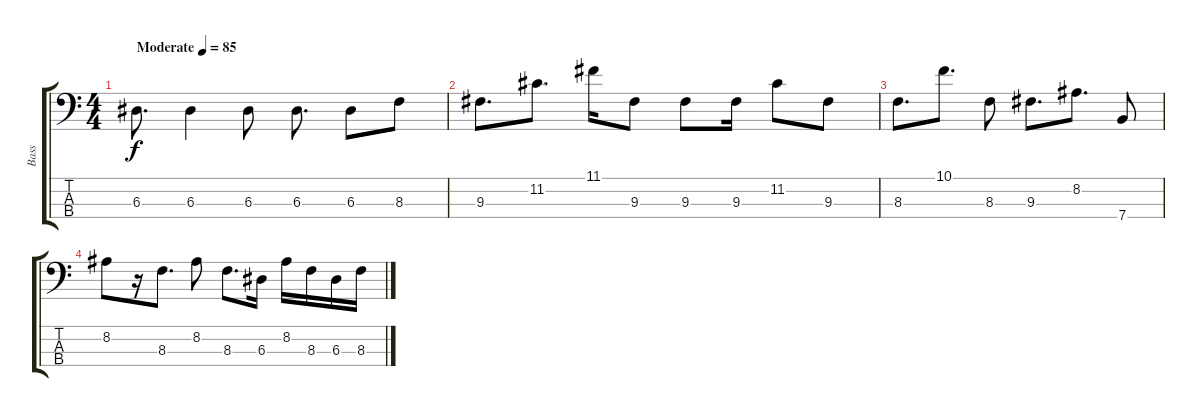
\track ("Bass" "Bass") {instrument electricbassfinger}
\staff {score tabs}
\tuning (G2 D2 A1 E1) {hide}
\ts (4 4)
\tempo (85 "Moderate")
\clef f4
\ks c
6.3.8{d dy f instrument electricbassfinger} 6.3.4 6.3.8 6.3.8{d} 6.3.8 8.3.8 |
9.3.8{d} 11.2.8{d} 11.1.16 9.3.8 9.3.8 9.3.16 11.2.8 9.3.8 |
8.3.8{d} 10.1.8{d} 8.3.8 9.3.8{d} 8.2.8{d} 7.4.8 |
8.2.8 r.16 8.3.8{d} 8.2.8 8.3.8{d} 6.3.16 8.2.16 8.3.16 6.3.16 8.3.16
